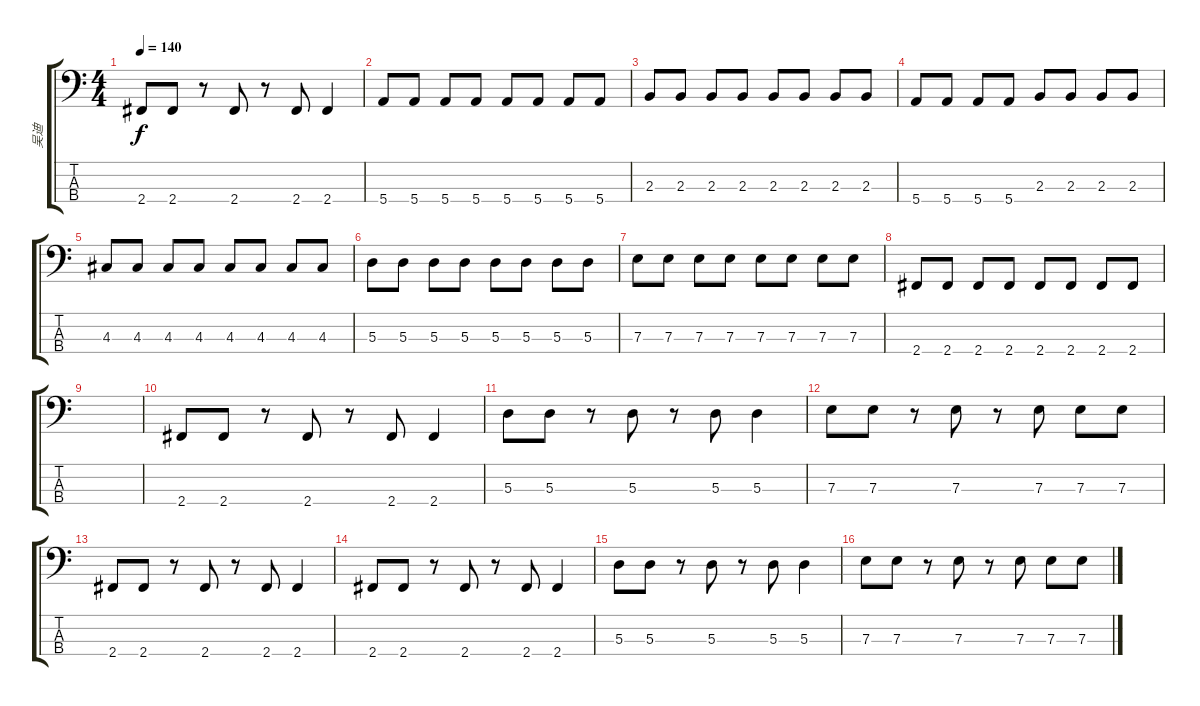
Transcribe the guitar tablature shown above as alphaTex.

\track ("吴迪" "吴迪") {instrument electricbassfinger}
\staff {score tabs}
\tuning (G2 D2 A1 E1) {hide}
\ts (4 4)
\tempo 140
\clef f4
\ks c
2.4.8{dy f} 2.4.8 r.8 2.4.8 r.8 2.4.8 2.4.4 |
5.4.8 5.4.8 5.4.8 5.4.8 5.4.8 5.4.8 5.4.8 5.4.8 |
2.3.8 2.3.8 2.3.8 2.3.8 2.3.8 2.3.8 2.3.8 2.3.8 |
5.4.8 5.4.8 5.4.8 5.4.8 2.3.8 2.3.8 2.3.8 2.3.8 |
4.3.8 4.3.8 4.3.8 4.3.8 4.3.8 4.3.8 4.3.8 4.3.8 |
5.3.8 5.3.8 5.3.8 5.3.8 5.3.8 5.3.8 5.3.8 5.3.8 |
7.3.8 7.3.8 7.3.8 7.3.8 7.3.8 7.3.8 7.3.8 7.3.8 |
2.4.8 2.4.8 2.4.8 2.4.8 2.4.8 2.4.8 2.4.8 2.4.8 |
|
2.4.8 2.4.8 r.8 2.4.8 r.8 2.4.8 2.4.4 |
5.3.8 5.3.8 r.8 5.3.8 r.8 5.3.8 5.3.4 |
7.3.8 7.3.8 r.8 7.3.8 r.8 7.3.8 7.3.8 7.3.8 |
2.4.8 2.4.8 r.8 2.4.8 r.8 2.4.8 2.4.4 |
2.4.8 2.4.8 r.8 2.4.8 r.8 2.4.8 2.4.4 |
5.3.8 5.3.8 r.8 5.3.8 r.8 5.3.8 5.3.4 |
7.3.8 7.3.8 r.8 7.3.8 r.8 7.3.8 7.3.8 7.3.8
